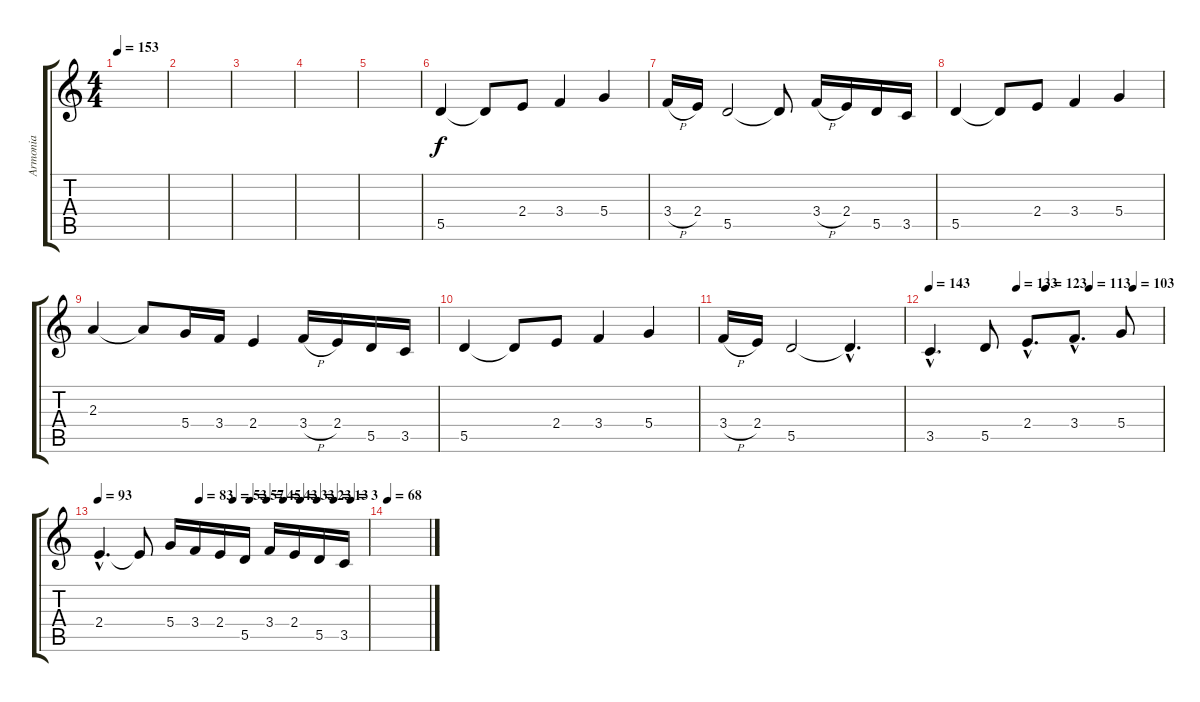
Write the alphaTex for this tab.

\track ("Armonia" "Armonia") {instrument overdrivenguitar}
\staff {score tabs}
\tuning (E4 B3 G3 D3 A2 E2) {hide}
\ts (4 4)
\tempo 153
\clef g2
\ks c
|
|
|
|
|
5.5.4 5.5{t}.8 2.4.8 3.4.4 5.4.4 |
3.4{h}.16 2.4.16 5.5.2 5.5{t}.8 3.4{h}.16 2.4.16 5.5.16 3.5.16 |
5.5.4 5.5{t}.8 2.4.8 3.4.4 5.4.4 |
2.3.4 2.3{t}.8 5.4.16 3.4.16 2.4.4 3.4{h}.16 2.4.16 5.5.16 3.5.16 |
5.5.4 5.5{t}.8 2.4.8 3.4.4 5.4.4 |
3.4{h}.16 2.4.16 5.5.2 5.5{hac t}.4{d} |
\tempo 143
\tempo (133 0.375)
\tempo (123 0.5)
\tempo (113 0.6875)
\tempo (103 0.875)
3.5{hac}.4{d} 5.5.8 2.4{hac}.8{d} 3.4{hac}.8{d} 5.4.8 |
\tempo 93
\tempo (83 0.375)
\tempo (53 0.5)
\tempo (57 0.5625)
\tempo (45 0.625)
\tempo (43 0.6875)
\tempo (33 0.75)
\tempo (23 0.8125)
\tempo (13 0.875)
\tempo (3 0.9375)
2.4{hac}.4{d} 2.4{t}.8 5.4.16 3.4.16 2.4.16 5.5.16 3.4.16 2.4.16 5.5.16 3.5.16 |
\tempo 68
